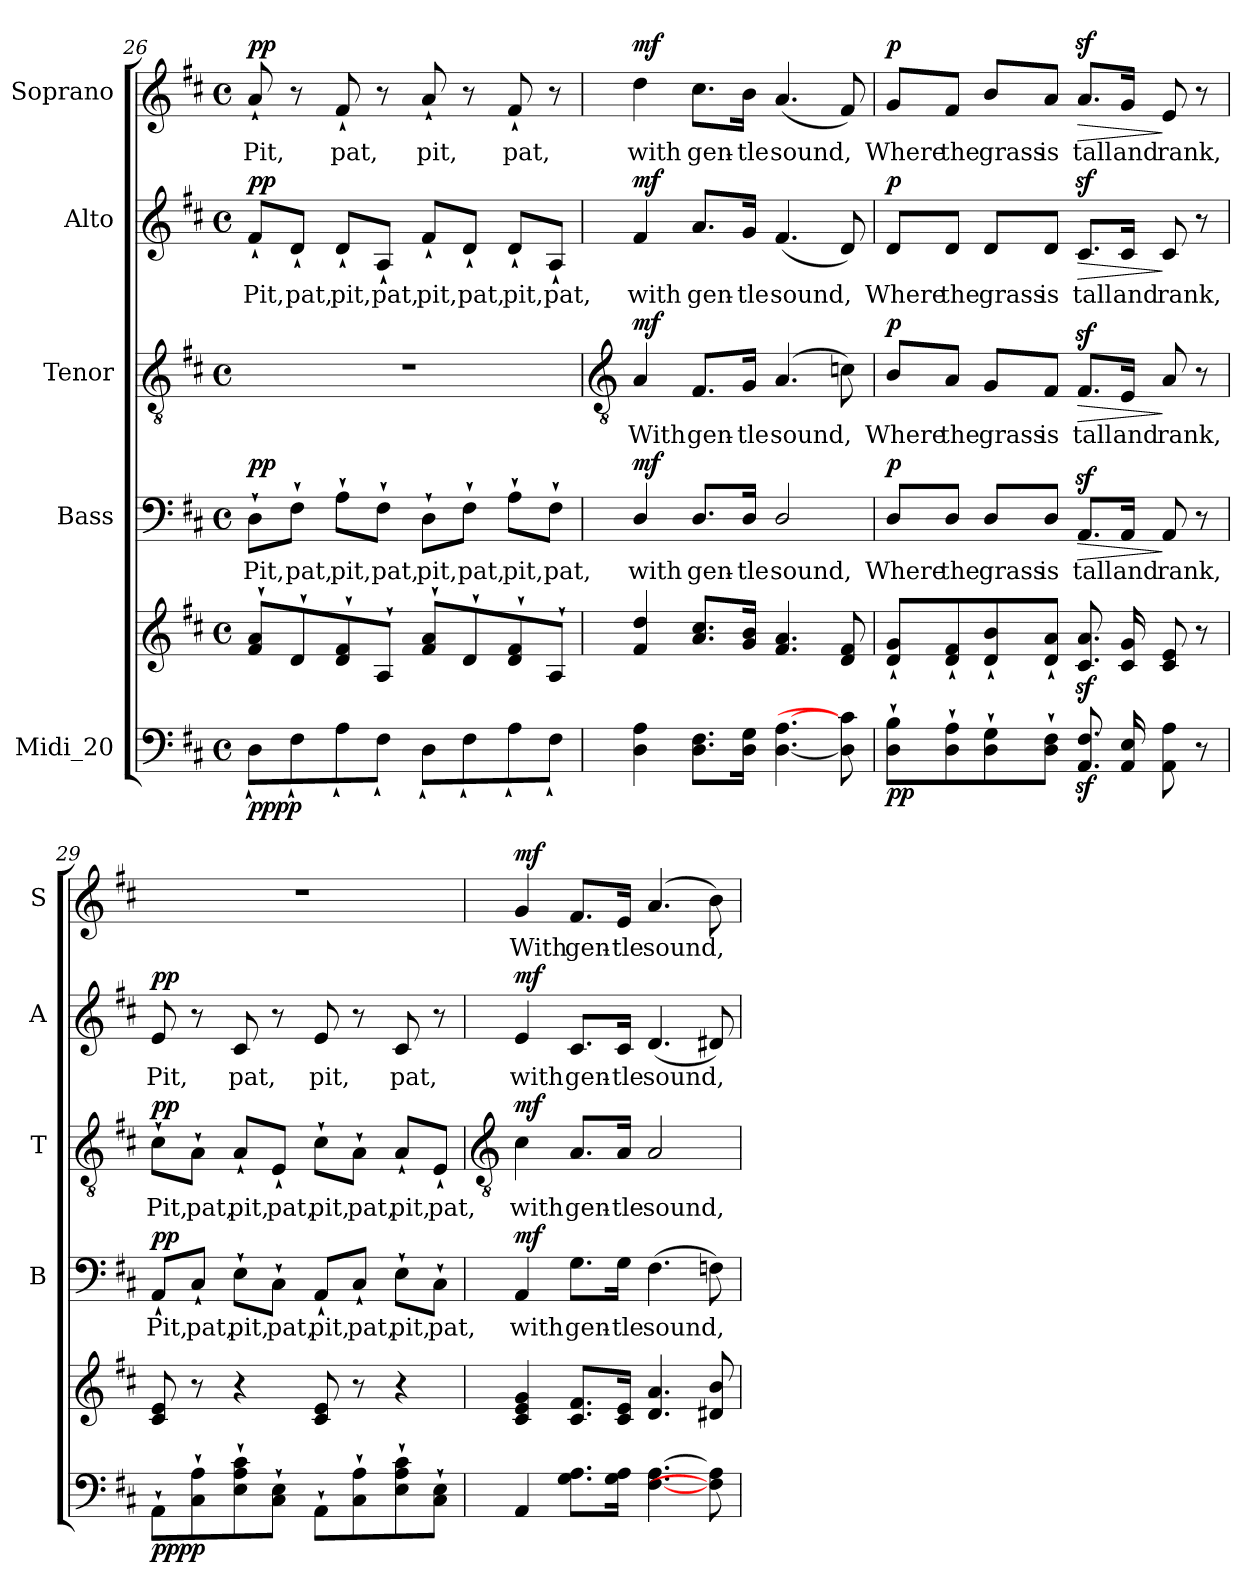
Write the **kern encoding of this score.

**kern	**kern	**dynam	**kern	**text	**dynam	**kern	**text	**dynam	**kern	**text	**dynam	**kern	**text	**dynam
*part5	*part5	*part5	*part4	*part4	*part4	*part3	*part3	*part3	*part2	*part2	*part2	*part1	*part1	*part1
*staff6	*staff5	*staff5/6	*staff4	*staff4	*staff4	*staff3	*staff3	*staff3	*staff2	*staff2	*staff2	*staff1	*staff1	*staff1
*I"Midi_20	*	*	*I"Bass	*	*	*I"Tenor	*	*	*I"Alto	*	*	*I"Soprano	*	*
*	*	*	*I'B	*	*	*I'T	*	*	*I'A	*	*	*I'S	*	*
*clefF4	*clefG2	*	*clefF4	*	*	*clefGv2	*	*	*clefG2	*	*	*clefG2	*	*
*k[f#c#]	*k[f#c#]	*	*k[f#c#]	*	*	*k[f#c#]	*	*	*k[f#c#]	*	*	*k[f#c#]	*	*
*D:	*D:	*	*D:	*	*	*D:	*	*	*D:	*	*	*D:	*	*
*M4/4	*M4/4	*	*M4/4	*	*	*M4/4	*	*	*M4/4	*	*	*M4/4	*	*
*met(c)	*met(c)	*	*met(c)	*	*	*met(c)	*	*	*met(c)	*	*	*met(c)	*	*
=26	=26	=26	=26	=26	=26	=26	=26	=26	=26	=26	=26	=26	=26	=26
*^	*^	*	*	*	*	*	*	*	*	*	*	*	*	*
!	!	!	!	!LO:DY:b=2	!	!LO:LY:b	!	!	!	!	!	!LO:LY:b	!	!	!LO:LY:b	!
!	!	!	!	!LO:DY:n=1:b	!	!	!LO:DY:b	!	!	!	!	!	!LO:DY:b	!	!	!LO:DY:b
1ryy	8D`\L	8f#/` 8a/`L	1ryy	pp pp	8D`\L	Pit,	pp	1r	.	.	8f#`/L	Pit,	pp	8a`	Pit,	pp
!	!	!	!	!	!	!LO:LY:b	!	!	!	!	!	!LO:LY:b	!	!	!	!
.	8F#`\	8d`/	.	.	8F#`\J	pat,	.	.	.	.	8d`/J	pat,	.	8r	.	.
!	!	!	!	!	!	!LO:LY:b	!	!	!	!	!	!LO:LY:b	!	!	!LO:LY:b	!
.	8A`\	8d/` 8f#/`	.	.	8A`\L	pit,	.	.	.	.	8d`/L	pit,	.	8f#`	pat,	.
!	!	!	!	!	!	!LO:LY:b	!	!	!	!	!	!LO:LY:b	!	!	!	!
.	8F#`\J	8A`/J	.	.	8F#`\J	pat,	.	.	.	.	8A`/J	pat,	.	8r	.	.
!	!	!	!	!	!	!LO:LY:b	!	!	!	!	!	!LO:LY:b	!	!	!LO:LY:b	!
.	8D`\L	8f#/` 8a/`L	.	.	8D`\L	pit,	.	.	.	.	8f#`/L	pit,	.	8a`	pit,	.
!	!	!	!	!	!	!LO:LY:b	!	!	!	!	!	!LO:LY:b	!	!	!	!
.	8F#`\	8d`/	.	.	8F#`\J	pat,	.	.	.	.	8d`/J	pat,	.	8r	.	.
!	!	!	!	!	!	!LO:LY:b	!	!	!	!	!	!LO:LY:b	!	!	!LO:LY:b	!
.	8A`\	8d/` 8f#/`	.	.	8A`\L	pit,	.	.	.	.	8d`/L	pit,	.	8f#`	pat,	.
!	!	!	!	!	!	!LO:LY:b	!	!	!	!	!	!LO:LY:b	!	!	!	!
.	8F#`\J	8A`/J	.	.	8F#`\J	pat,	.	.	.	.	8A`/J	pat,	.	8r	.	.
*v	*v	*	*	*	*	*	*	*	*	*	*	*	*	*	*	*
*	*v	*v	*	*	*	*	*	*	*	*	*	*	*	*	*
!!LO:LB:g=z
=27	=27	=27	=27	=27	=27	=27	=27	=27	=27	=27	=27	=27	=27	=27
*	*	*	*	*	*	*clefGv2	*	*	*	*	*	*	*	*
*^	*	*	*	*	*	*	*	*	*	*	*	*	*	*
!	!	!	!LO:DY:b=2	!	!LO:LY:b	!	!	!LO:LY:b	!	!	!LO:LY:b	!	!	!LO:LY:b	!
!	!	!	!LO:DY:n=1:b	!	!	!LO:DY:b	!	!	!LO:DY:b	!	!	!LO:DY:b	!	!	!LO:DY:b
*v	*v	*	*	*	*	*	*	*	*	*	*	*	*	*	*
4D 4A	4f# 4dd	mf mf	4D/	with	mf	4A	With	mf	4f#	with	mf	4dd	with	mf
!	!	!	!	!LO:LY:b	!	!	!LO:LY:b	!	!	!LO:LY:b	!	!	!LO:LY:b	!
8.D 8.F#L	8.a 8.cc#L	.	8.D/L	gen-	.	8.F#/L	gen-	.	8.a/L	gen-	.	8.cc#\L	gen-	.
!	!	!	!	!LO:LY:b	!	!	!LO:LY:b	!	!	!LO:LY:b	!	!	!LO:LY:b	!
16D 16GJ	16g 16bJ	.	16D/Jk	-tle	.	16G/Jk	-tle	.	16g/Jk	-tle	.	16b\Jk	-tle	.
!	!	!	!	!LO:LY:b	!	!	!LO:LY:b	!	!	!LO:LY:b	!	!	!LO:LY:b	!
[4.D [4.A	4.f# 4.a	.	2D/	sound,	.	(<4.A	sound,	.	(<4.f#	sound,	.	(<4.a	sound,	.
8D] 8c]	8d 8f#	.	.	.	.	8cn)	.	.	8d)	.	.	8f#)	.	.
=28	=28	=28	=28	=28	=28	=28	=28	=28	=28	=28	=28	=28	=28	=28
!	!	!LO:DY:b=2	!	!LO:LY:b	!	!	!LO:LY:b	!	!	!LO:LY:b	!	!	!LO:LY:b	!
!	!	!LO:DY:n=1:b	!	!	!LO:DY:b	!	!	!LO:DY:b	!	!	!LO:DY:b	!	!	!LO:DY:b
8D` 8B`L	8d` 8g`L	p p	8D/L	Where	p	8B/L	Where	p	8d/L	Where	p	8g/L	Where	p
!	!	!	!	!LO:LY:b	!	!	!LO:LY:b	!	!	!LO:LY:b	!	!	!LO:LY:b	!
8D` 8A`	8d` 8f#`	.	8D/J	the	.	8A/J	the	.	8d/J	the	.	8f#/J	the	.
!	!	!	!	!LO:LY:b	!	!	!LO:LY:b	!	!	!LO:LY:b	!	!	!LO:LY:b	!
8D` 8G`	8d` 8b`	.	8D/L	grass	.	8G/L	grass	.	8d/L	grass	.	8b/L	grass	.
!	!	!	!	!LO:LY:b	!	!	!LO:LY:b	!	!	!LO:LY:b	!	!	!LO:LY:b	!
8D` 8F#`J	8d` 8a`J	.	8D/J	is	.	8F#/J	is	.	8d/J	is	.	8a/J	is	.
!	!	!	!	!LO:LY:b	!LO:HP:b	!	!LO:LY:b	!LO:HP:b	!	!LO:LY:b	!LO:HP:b	!	!LO:LY:b	!LO:HP:b
8.AAz< 8.F#z<L	8.c#z< 8.az<L	.	8.AAz</L	tall	>	8.F#z</L	tall	>	8.c#z</L	tall	>	8.az</L	tall	>
!	!	!	!	!LO:LY:b	!	!	!LO:LY:b	!	!	!LO:LY:b	!	!	!LO:LY:b	!
16AA 16EL	16c# 16gL	.	16AA/Jk	and	.	16E/Jk	and	.	16c#/Jk	and	.	16g/Jk	and	.
!	!	!	!	!LO:LY:b	!	!	!LO:LY:b	!	!	!LO:LY:b	!	!	!LO:LY:b	!
8AA 8AJ	8c# 8eJ	.	8AA	rank,	]	8A	rank,	]	8c#	rank,	]	8e	rank,	]
8r	8r	.	8r	.	.	8r	.	.	8r	.	.	8r	.	.
=29	=29	=29	=29	=29	=29	=29	=29	=29	=29	=29	=29	=29	=29	=29
!	!	!LO:DY:b=2	!	!LO:LY:b	!	!	!LO:LY:b	!	!	!LO:LY:b	!	!	!	!
!	!	!LO:DY:n=1:b	!	!	!LO:DY:b	!	!	!LO:DY:b	!	!	!LO:DY:b	!	!	!
8AA`L	8c# 8e	pp pp	8AA`/L	Pit,	pp	8c#`\L	Pit,	pp	8e	Pit,	pp	1r	.	.
!	!	!	!	!LO:LY:b	!	!	!LO:LY:b	!	!	!	!	!	!	!
8C#` 8A`	8r	.	8C#`/J	pat,	.	8A`\J	pat,	.	8r	.	.	.	.	.
!	!	!	!	!LO:LY:b	!	!	!LO:LY:b	!	!	!LO:LY:b	!	!	!	!
8E` 8A` 8c#`	4r	.	8E`\L	pit,	.	8A`/L	pit,	.	8c#	pat,	.	.	.	.
!	!	!	!	!LO:LY:b	!	!	!LO:LY:b	!	!	!	!	!	!	!
8C#` 8E`J	.	.	8C#`\J	pat,	.	8E`/J	pat,	.	8r	.	.	.	.	.
!	!	!	!	!LO:LY:b	!	!	!LO:LY:b	!	!	!LO:LY:b	!	!	!	!
8AA`L	8c# 8e	.	8AA`/L	pit,	.	8c#`\L	pit,	.	8e	pit,	.	.	.	.
!	!	!	!	!LO:LY:b	!	!	!LO:LY:b	!	!	!	!	!	!	!
8C#` 8A`	8r	.	8C#`/J	pat,	.	8A`\J	pat,	.	8r	.	.	.	.	.
!	!	!	!	!LO:LY:b	!	!	!LO:LY:b	!	!	!LO:LY:b	!	!	!	!
8E` 8A` 8c#`	4r	.	8E`\L	pit,	.	8A`/L	pit,	.	8c#	pat,	.	.	.	.
!	!	!	!	!LO:LY:b	!	!	!LO:LY:b	!	!	!	!	!	!	!
8C#` 8E`J	.	.	8C#`\J	pat,	.	8E`/J	pat,	.	8r	.	.	.	.	.
!!LO:LB:g=z
=30	=30	=30	=30	=30	=30	=30	=30	=30	=30	=30	=30	=30	=30	=30
*	*	*	*	*	*	*clefGv2	*	*	*	*	*	*	*	*
!	!	!LO:DY:b=2	!	!LO:LY:b	!	!	!LO:LY:b	!	!	!LO:LY:b	!	!	!LO:LY:b	!
!	!	!LO:DY:n=1:b	!	!	!LO:DY:b	!	!	!LO:DY:b	!	!	!LO:DY:b	!	!	!LO:DY:b
4AA	4c# 4e 4g	mf mf	4AA	with	mf	4c#	with	mf	4e	with	mf	4g	With	mf
!	!	!	!	!LO:LY:b	!	!	!LO:LY:b	!	!	!LO:LY:b	!	!	!LO:LY:b	!
8.G 8.AL	8.c# 8.f#L	.	8.G\L	gen-	.	8.A/L	gen-	.	8.c#/L	gen-	.	8.f#/L	gen-	.
!	!	!	!	!LO:LY:b	!	!	!LO:LY:b	!	!	!LO:LY:b	!	!	!LO:LY:b	!
16G 16AJ	16c# 16eJ	.	16G\Jk	-tle	.	16A/Jk	-tle	.	16c#/Jk	-tle	.	16e/Jk	-tle	.
!	!	!	!	!LO:LY:b	!	!	!LO:LY:b	!	!	!LO:LY:b	!	!	!LO:LY:b	!
[4.F# [4.A	4.d 4.a	.	(>4.F#	sound,	.	2A	sound,	.	(<4.d	sound,	.	(<4.a	sound,	.
8F] 8A]	8d#X 8b	.	8Fn)	.	.	.	.	.	8d#X)	.	.	8b)	.	.
=	=	=	=	=	=	=	=	=	=	=	=	=	=	=
*-	*-	*-	*-	*-	*-	*-	*-	*-	*-	*-	*-	*-	*-	*-
